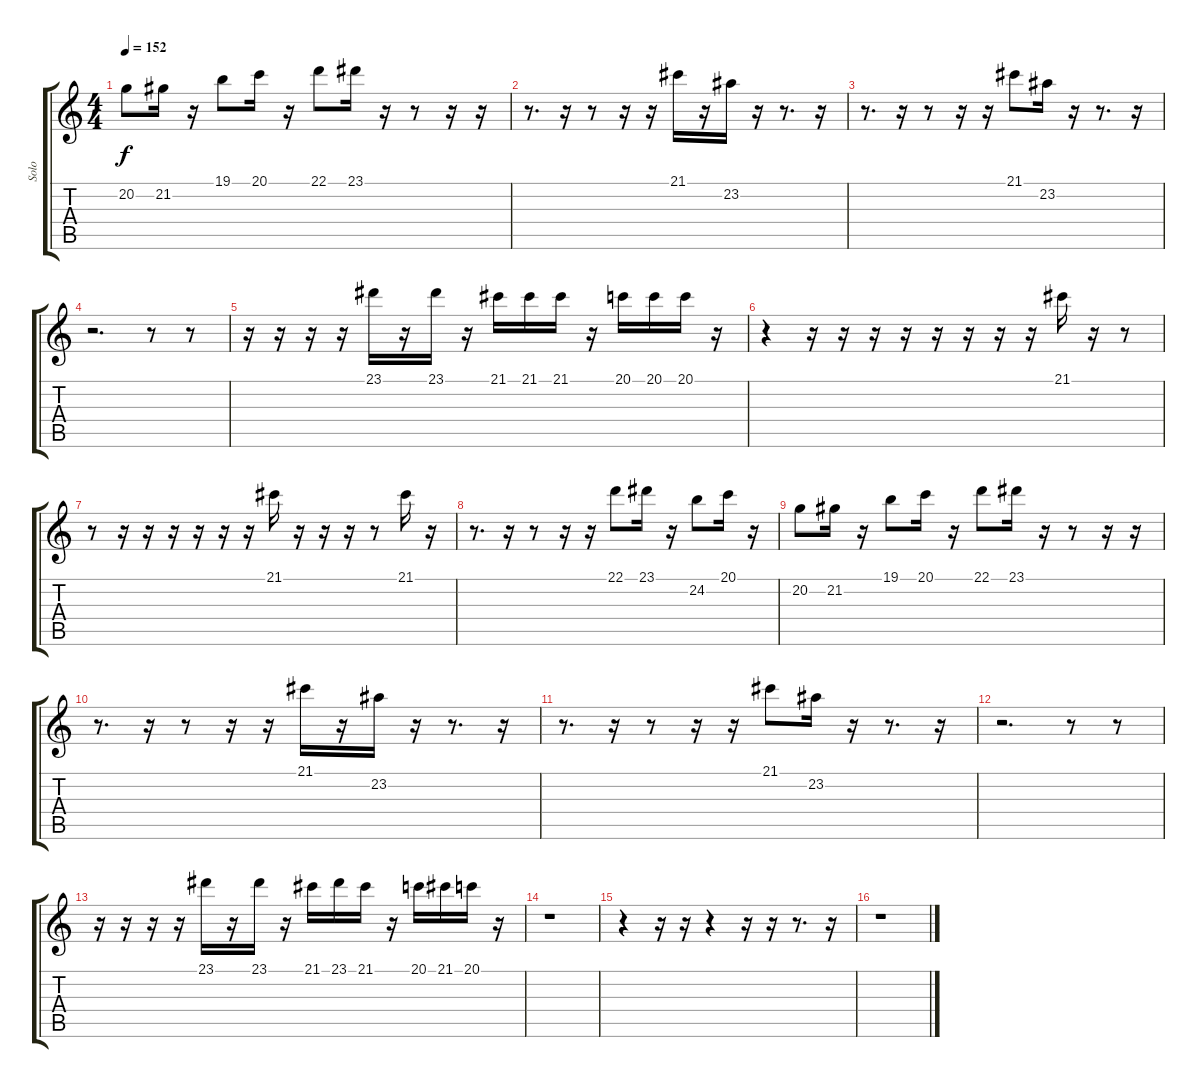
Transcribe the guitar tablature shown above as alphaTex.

\track ("Solo" "Solo") {instrument reedorgan}
\staff {score tabs}
\tuning (E4 B3 G3 D3 A2 E2) {hide}
\ts (4 4)
\tempo 152
\clef g2
\ks c
20.2.8{dy f} 21.2.16 r.16 19.1.8 20.1.16 r.16 22.1.8 23.1.16 r.16 r.8 r.16 r.16 |
r.8{d} r.16 r.8 r.16 r.16 21.1.16 r.16 23.2.16 r.16 r.8{d} r.16 |
r.8{d} r.16 r.8 r.16 r.16 21.1.8 23.2.16 r.16 r.8{d} r.16 |
r.2{d} r.8 r.8 |
r.16 r.16 r.16 r.16 23.1.16 r.16 23.1.16 r.16 21.1.16 21.1.16 21.1.16 r.16 20.1.16 20.1.16 20.1.16 r.16 |
r.4 r.16 r.16 r.16 r.16 r.16 r.16 r.16 r.16 21.1.16 r.16 r.8 |
r.8 r.16 r.16 r.16 r.16 r.16 r.16 21.1.16 r.16 r.16 r.16 r.8 21.1.16 r.16 |
r.8{d} r.16 r.8 r.16 r.16 22.1.8 23.1.16 r.16 24.2.8 20.1.16 r.16 |
20.2.8 21.2.16 r.16 19.1.8 20.1.16 r.16 22.1.8 23.1.16 r.16 r.8 r.16 r.16 |
r.8{d} r.16 r.8 r.16 r.16 21.1.16 r.16 23.2.16 r.16 r.8{d} r.16 |
r.8{d} r.16 r.8 r.16 r.16 21.1.8 23.2.16 r.16 r.8{d} r.16 |
r.2{d} r.8 r.8 |
r.16 r.16 r.16 r.16 23.1.16 r.16 23.1.16 r.16 21.1.16 23.1.16 21.1.16 r.16 20.1.16 21.1.16 20.1.16 r.16 |
r.1 |
r.4 r.16 r.16 r.4 r.16 r.16 r.8{d} r.16 |
r.1
